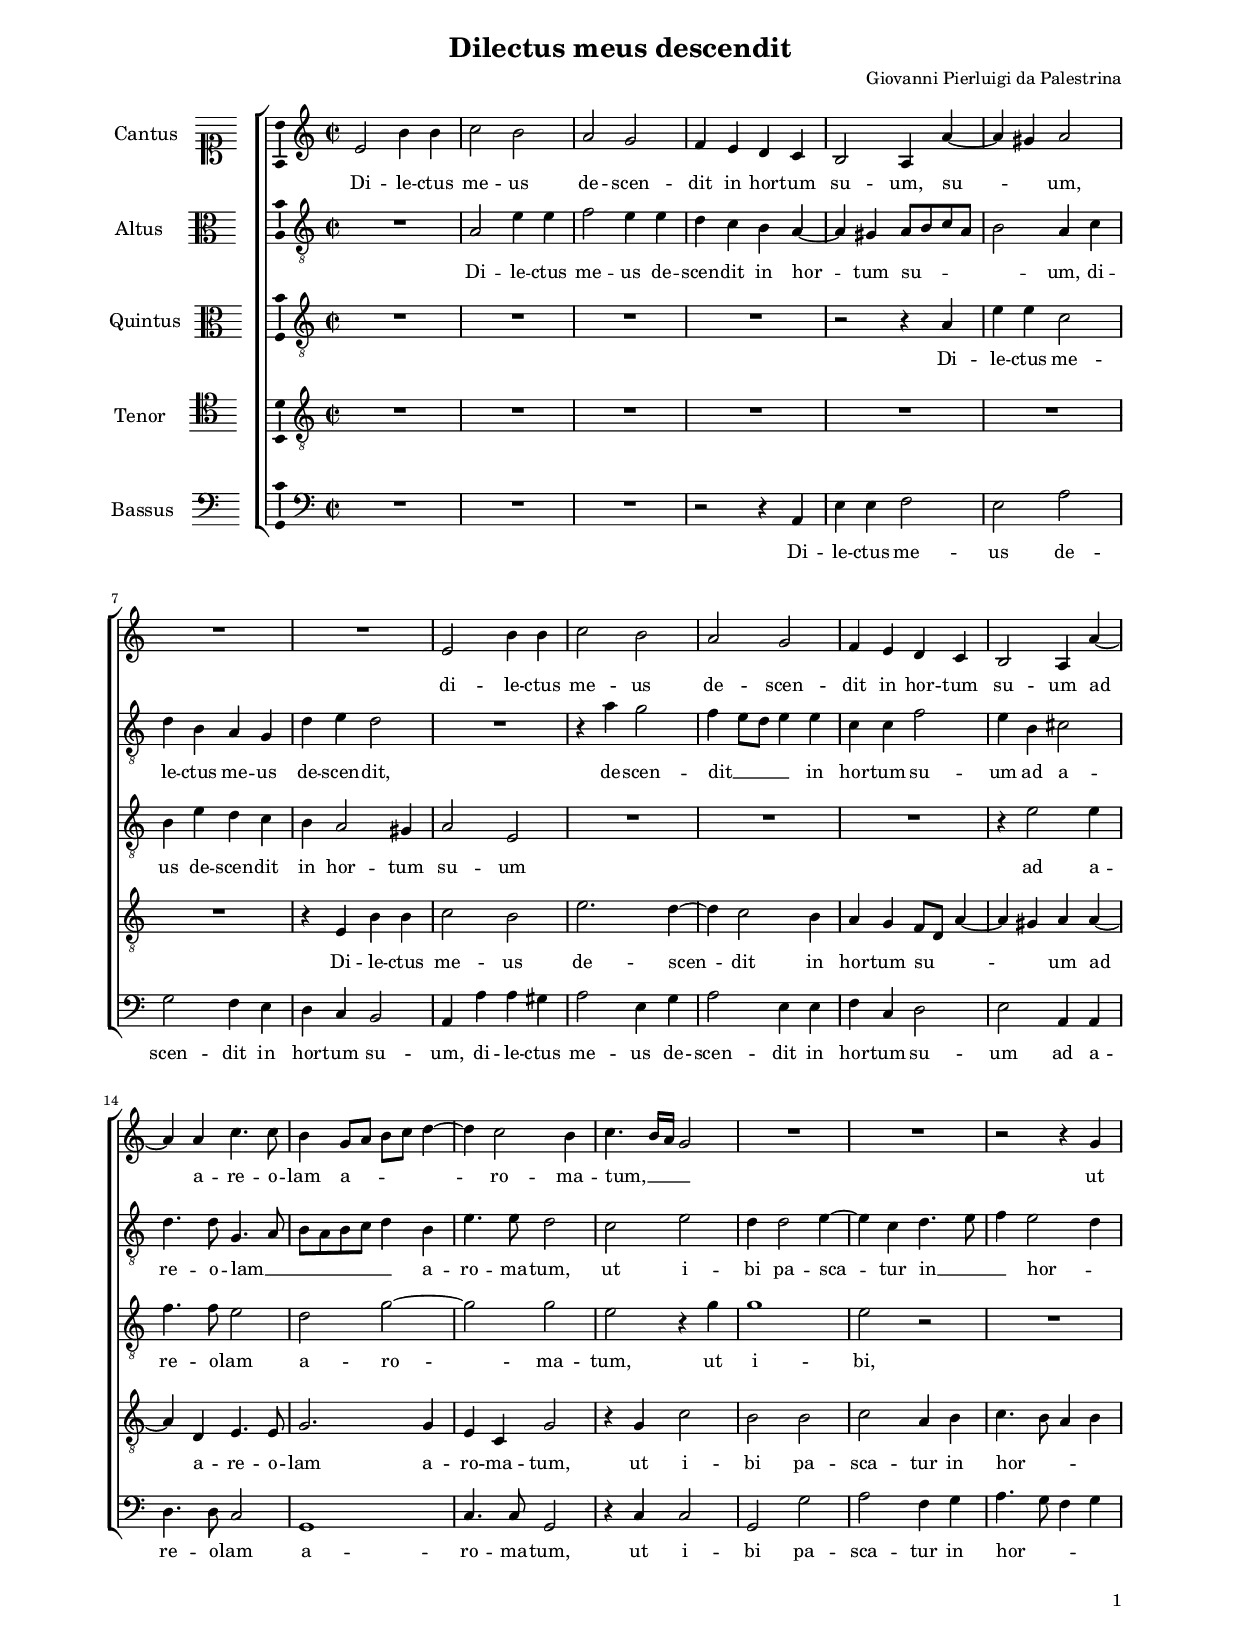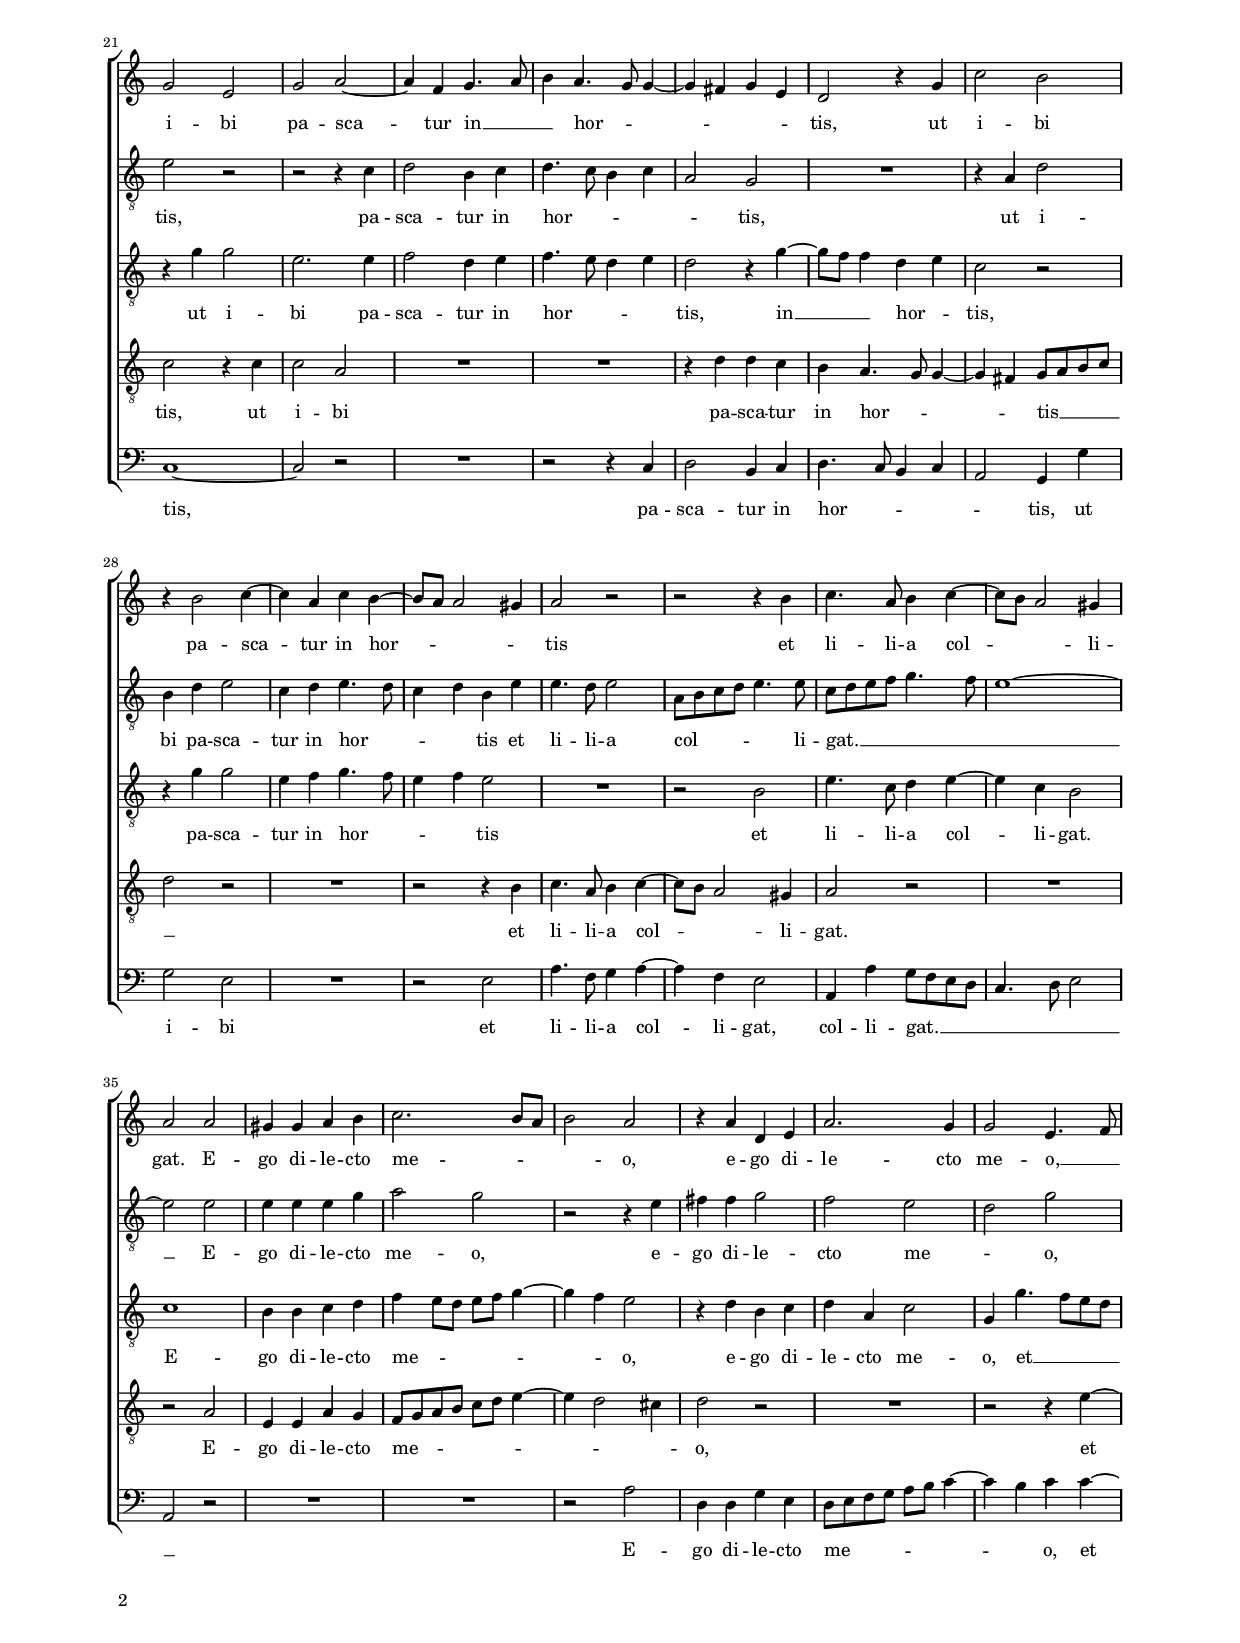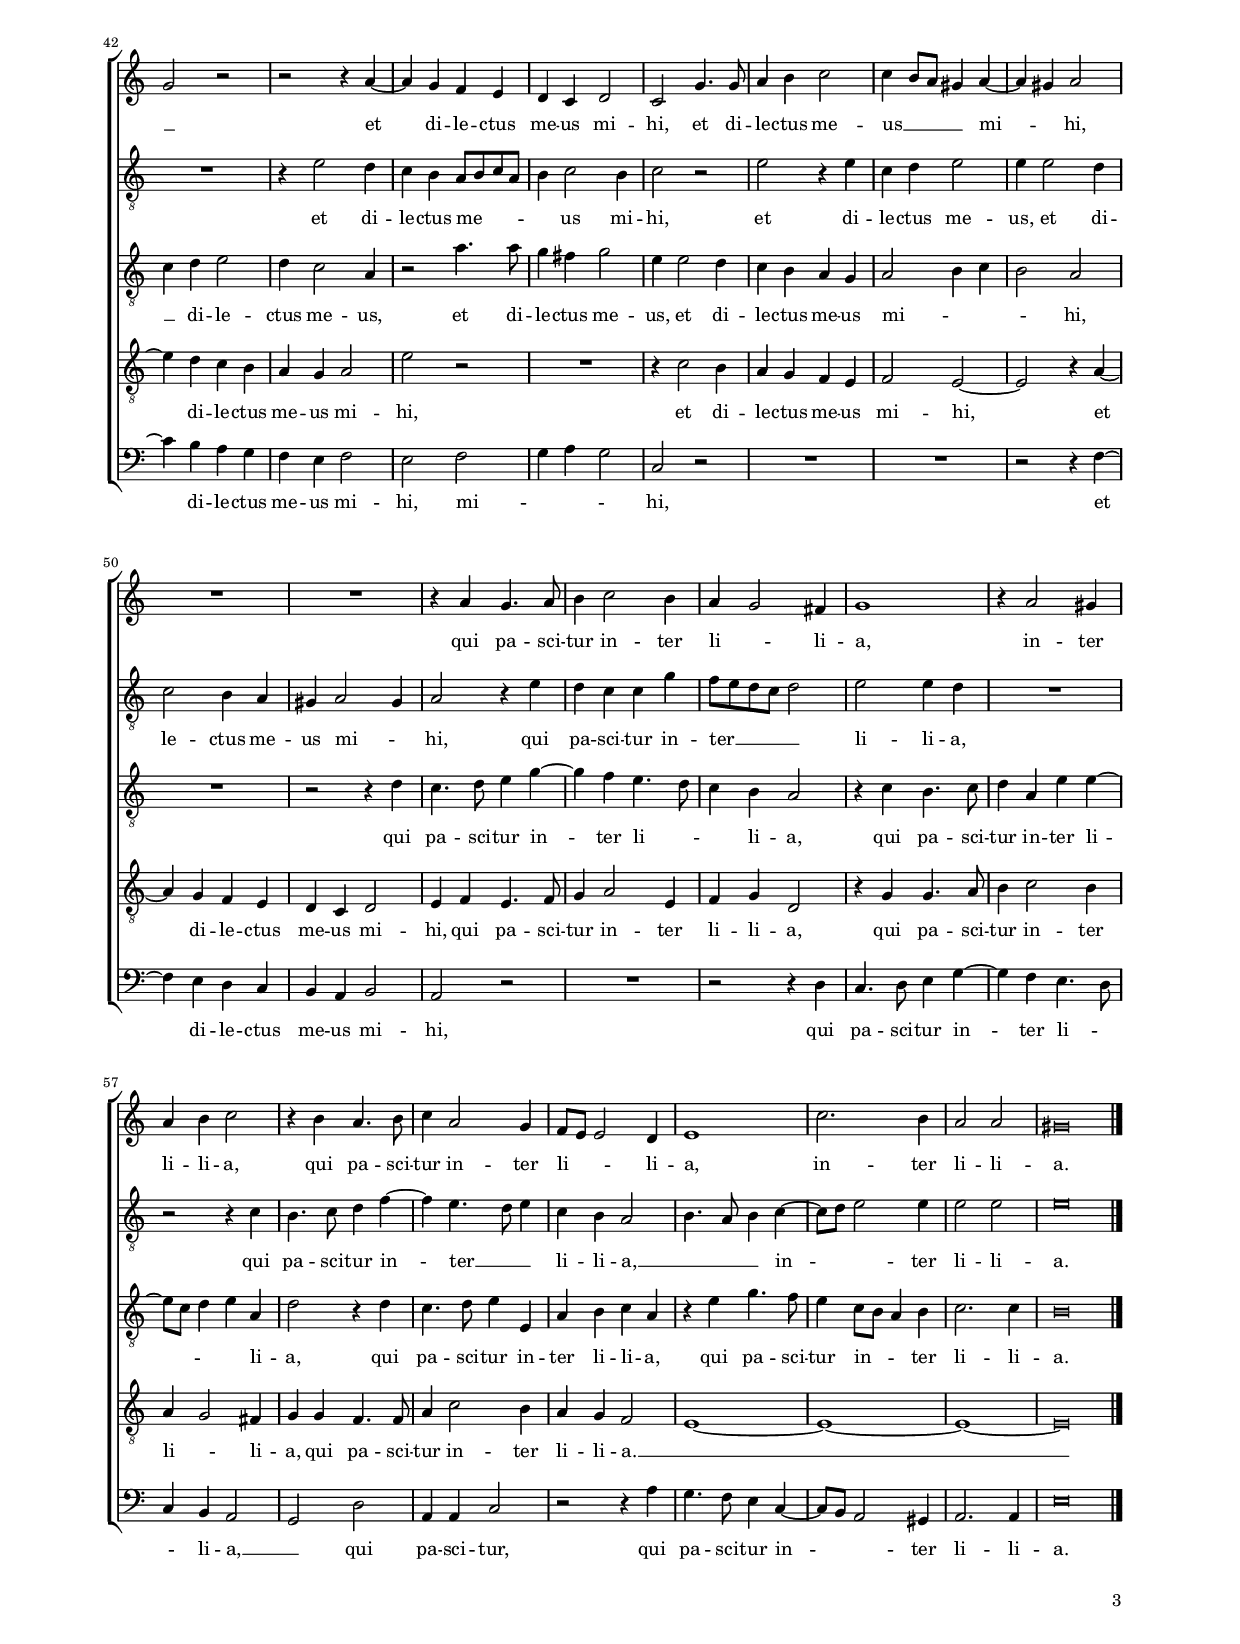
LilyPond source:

\header
{
  title="Dilectus meus descendit"
  composer="Giovanni Pierluigi da Palestrina"
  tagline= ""
}

\version "2.24.0"
\language deutsch
#(set-global-staff-size 15)
% #(set-default-paper-size "letter")
#(ly:set-option 'point-and-click #f)


\paper
	{
	top-margin = 1.8 \cm
	bottom-margin = 1.2 \cm
	left-margin = 2 \cm
	right-margin = 2 \cm
	ragged-bottom = ##f
	ragged-last-bottom = ##f
	print-page-number = ##f
	system-system-spacing = #'((basic-distance . 16) (minimum-distance . 14) (padding . 5) (strechability . 150))
	oddFooterMarkup=\markup   \fill-line { "" \fromproperty #'page:page-number-string }
	evenFooterMarkup=\markup  \fill-line { \fromproperty #'page:page-number-string "" }
	last-bottom-spacing = #'((basic-distance . 12) (minimum-distance . 7) (padding . 4))
	systems-per-page = 3
	page-count = 3
%	min-systems-per-page = 3
	markup-system-spacing.basic-distance = #12
	}

	
global = {
	\key c \major
	\time 2/2
	\set Score.tempoHideNote = ##t
	\tempo 4 = 95
	\skip 1*63
	\set Score.measureLength = #(ly:make-moment 2/1)
	\skip 1*2 \bar "|."
	}

	ficta = { \once \set suggestAccidentals = ##t }

	forget = #(define-music-function (music) (ly:music?) #{
		\accidentalStyle forget
		$music
		\accidentalStyle default
		#})



incipitcantus = \markup { \score {
	{
	\set Staff.instrumentName = \markup { \fontsize #1 "Cantus" }
	\key c \major
	\clef soprano
	s4 \bar ""
	}
	\layout  {
	raggedright = ##t
	indent = 1.6 \cm
	line-width = 2.4\cm
	\context { \Staff \remove Time_signature_engraver }
	\override Staff.Clef.Y-extent = #'(0 . 0)
	}} \hspace #1 }

      
incipitaltus = \markup { \score {
	{
	\set Staff.instrumentName = \markup { \fontsize #1 "Altus" }
	\key c \major
	\clef alto
	s4 \bar ""
	}
	\layout  {
	raggedright = ##t
	indent = 1.6 \cm
	line-width = 2.4\cm
	\context { \Staff \remove Time_signature_engraver }
	\override Staff.Clef.Y-extent = #'(0 . 0)
	}} \hspace #1 }
      
      
incipitquintus = \markup { \score {
	{
	\set Staff.instrumentName = \markup { \fontsize #1 "Quintus" }
	\key c \major
	\clef alto
	s4 \bar ""
	}
	\layout  {
	raggedright = ##t
	indent = 1.6 \cm
	line-width = 2.4\cm
	\context { \Staff \remove Time_signature_engraver }
	\override Staff.Clef.Y-extent = #'(0 . 0)
	}} \hspace #1 }
    

incipittenor = \markup { \score {
	{
	\set Staff.instrumentName = \markup { \fontsize #1 "Tenor" }
	\key c \major
	\clef tenor
	s4 \bar ""
	}
	\layout  {
	raggedright = ##t
	indent = 1.6 \cm
	line-width = 2.4\cm
	\context { \Staff \remove Time_signature_engraver }
	\override Staff.Clef.Y-extent = #'(0 . 0)
	}} \hspace #1 }
      
      
incipitbassus = \markup { \score {
	{
	\set Staff.instrumentName = \markup { \fontsize #1 "Bassus" }
	\key c \major
	\clef bass
	s4 \bar ""
	}
	\layout  {
	raggedright = ##t
	indent = 1.6 \cm
	line-width = 2.4\cm
	\context { \Staff \remove Time_signature_engraver }
	\override Staff.Clef.Y-extent = #'(0 . 0)
	}} \hspace #1 }


cantus =  \relative c''
	{
	e,2 h'4 h
	c2 h
	a2 g
	f4 e d c
%5
	h2 a4 a'~ |
	a4 gis a2
	R1
	R1
	e2 h'4 h
%10
	c2 h |
	a2 g
	f4 e d c
	h2 a4 a'~
	a4 a c4. c8
%15
	h4 g8 a h c d4~ |
	d4 c2 h4
	c4. h16 a g2
	R1
	R1
%20
	r2 r4 g |
	g2 e
	g2 a~
	a4 f g4. a8
	h4 a4. g8 g4~
%25
	g4 fis g e |
	d2 r4 g
	c2 h
	r4 h2 c4~
	c4 a c h~
%30
	h8 a a2 gis4 |
	a2 r
	r2 r4 h
	c4. a8 h4 c~
	c8 h a2 gis4
%35
	a2 a |
	gis4 gis a h
	c2. h8 a
	h2 a
	r4 a d, e
%40
	a2. g4 |
	g2 e4. f8
	g2 r
	r2 r4 a~
	a4 g f e
%45
	d4 c d2 |
	c2 g'4. g8
	a4 h c2
	c4 h8 a gis4 a~
	a4 gis a2
%50
	R1 |
	R1
	r4 a g4. a8
	h4 c2 h4
	a4 g2 fis4
%55
	g1 |
	r4 a2 gis4
	a4 h c2
	r4 h a4. h8
	c4 a2 g4
%60
	f8 e e2 d4 |
	e1
	c'2. h4
	a2 a
	gis\breve |
	}


altus =  \relative c'
	{
	R1
	a2 e'4 e
	f2 e4 e
	d4 c h a~
%5
	a4 gis a8 h c a |
	h2 a4 c
	d4 h a g
	d'4 e d2
	R1
%10
	r4 a' g2 |
	f4 e8 d e4 e
	c4 c f2
	e4 h cis2
	d4. d8 g,4. a8
%15
	h8 a h c d4 h |
	e4. e8 d2
	c2 e
	d4 d2 e4~
	e4 c d4. e8
%20
	f4 e2 d4 |
	e2 r
	r2 r4 c
	d2 h4 c
	d4. c8 h4 c 
%25
	a2 g |
	R1
	r4 a d2
	h4 d e2
	c4 d e4. d8
%30
	c4 d h e |
	e4. d8 e2
	a,8 h c d e4. e8
	c8 d e f g4. f8
	e1~
%35
	e2 e |
	e4 e e g
	a2 g
	r2 r4 e
	fis4 fis g2
%40
	f2 e |
	d2 g
	R1
	r4 e2 d4
	c4 h a8 h c a
%45
	h4 c2 h4 |
	c2 r
	e2 r4 e
	c4 d e2
	e4 e2 d4
%50
	c2 h4 a |
	gis4 a2 gis4
	a2 r4 e'
	d4 c c g'
	f8 e d c d2
%55
	e2 e4 d |
	R1
	r2 r4 c
	h4. c8 d4 f~
	f4 e4. d8 e4
%60
	c4 h a2 |
	h4. a8 h4 c~
	c8 d e2 e4
	e2 e
	e\breve |
	}


quintus =  \relative c'
	{
	R1
	R1
	R1
	R1
%5
	r2 r4 a |
	e'4 e c2
	h4 e d c
	h4 a2 gis4
	a2 e
%10
	R1 |
	R1
	R1
	r4 e'2 e4
	f4. f8 e2
%15
	d2 g~ |
	g2 g
	e2 r4 g
	g1
	e2 r
%20
	R1 |
	r4 g g2
	e2. e4
	f2 d4 e
	f4. e8 d4 e
%25
	d2 r4 g~ |
	g8 f f4 d e
	c2 r
	r4 g' g2
	e4 f g4. f8
%30
	e4 f e2 |
	R1
	r2 h
	e4. c8 d4 e~
	e4 c h2
%35
	c1 |
	h4 h c d
	f4 e8 d e f g4~
	g4 f e2
	r4 d h c
%40
	d4 a c2 |
	g4 g'4. f8 e d
	c4 d e2
	d4 c2 a4
	r2 a'4. a8
%45
	g4 fis g2 |
	e4 e2 d4
	c4 h a g
	a2 h4 c
	h2 a
%50
	R1 |
	r2 r4 d
	c4. d8 e4 g~
	g4 f e4. d8
	c4 h a2
%55
	r4 c h4. c8 |
	d4 a e' e~
	e8 c d4 e a,
	d2 r4 d
	c4. d8 e4 e,
%60
	a4 h c a |
	r4 e' g4. f8
	e4 c8 h a4 h
	c2. c4
	h\breve |
	}


tenor  =  \relative c'
	{
	R1
	R1
	R1
	R1
%5
	R1 |
	R1
	R1
	r4 e, h' h
	c2 h
%10
	e2. d4~ |
	d4 c2 h4
	a4 g f8 d a'4~
	a4 gis a a~
	a4 d, e4. e8
%15
	g2. g4 |
	e4 c g'2
	r4 g c2
	h2 h
	c2 a4 h
%20
	c4. h8 a4 h |
	c2 r4 c
	c2 a
	R1
	R1
%25
	r4 d d c |
	h4 a4. g8 g4~
	g4 fis g8 a h c
	d2 r
	R1
%30
	r2 r4 h |
	c4. a8 h4 c~
	c8 h a2 gis4
	a2 r
	R1
%35
	r2 a |
	e4 e a g
	f8 g a h c d e4~
	e4 d2 cis4
	d2 r
%40
	R1 |
	r2 r4 e~
	e4 d c h
	a4 g a2
	e'2 r
%45
	R1 |
	r4 c2 h4
	a4 g f e
	f2 e~
	e2 r4 a~
%50
	a4 g f e |
	d4 c d2
	e4 f e4. f8
	g4 a2 e4
	f4 g d2
%55
	r4 g g4. a8 |
	h4 c2 h4
	a4 g2 fis4
	g4 g f4. f8
	a4 c2 h4
%60
	a4 g f2 |
	e1~
	e1~
	e1~
	e\breve |
	}


bassus  =  \relative c
	{
	R1
	R1
	R1
	r2 r4 a
%5
	e'4 e f2 |
	e2 a
	g2 f4 e
	d4 c h2
	a4 a' a gis
%10
	a2 e4 g |
	a2 e4 e
	f4 c d2
	e2 a,4 a
	d4. d8 c2
%15
	g1 |
	c4. c8 g2
	r4 c c2
	g2 g'
	a2 f4 g
%20
	a4. g8 f4 g |
	c,1~
	c2 r
	R1
	r2 r4 c
%25
	d2 h4 c |
	d4. c8 h4 c
	a2 g4 g'
	g2 e
	R1
%30
	r2 e |
	a4. f8 g4 a~
	a4 f e2
	a,4 a' g8 f e d
	c4. d8 e2
%35
	a,2 r |
	R1
	R1
	r2 a'
	d,4 d g e
%40
	d8 e f g a h c4~ |
	c4 h c c~
	c4 h a g
	f4 e f2
	e2 f
%45
	g4 a g2 |
	c,2 r
	R1
	R1
	r2 r4 f~
%50
	f4 e d c |
	h4 a h2
	a2 r
	R1
	r2 r4 d
%55
	c4. d8 e4 g~ |
	g4 f e4. d8
	c4 h a2
	g2 d'
	a4 a c2
%60
	r2 r4 a' |
	g4. f8 e4 c~
	c8 h a2 gis4
	a2. a4
	e'\breve |
	}


lyricscantus = \lyricmode {
	Di -- le -- ctus me -- us de -- scen -- dit in hor -- tum su -- um,
	su -- _ um,
	di -- le -- ctus me -- us de -- scen -- dit in hor -- tum su -- um
	ad a -- re -- o -- lam a -- _ _ _ _ ro -- ma -- tum, __ _ _ _
	ut i -- bi pa -- sca -- tur in __ _ _ hor -- _ _ _ _ _ tis,
	ut i -- bi pa -- sca -- tur in hor -- _ _ _ tis
	et li -- li -- a col -- _ _ li -- gat.
	E -- go di -- le -- cto me -- _ _ _ o,
	e -- go di -- le -- cto me -- o, __ _ _
	et di -- le -- ctus me -- us mi -- hi,
	et di -- le -- ctus me -- us __ _ _ _ mi -- _ hi,
	qui pa -- sci -- tur in -- ter li -- _ li -- a,
	in -- ter li -- li -- a,
	qui pa -- sci -- tur in -- ter li -- _ _ li -- a,
	in -- ter li -- li -- a.
	}


lyricsaltus = \lyricmode {
	Di -- le -- ctus me -- us de -- scen -- dit in hor -- tum su -- _ _ _ _ um,
	di -- le -- ctus me -- us de -- scen -- dit,
	de -- scen -- dit __ _ _ _ in hor -- tum su -- um
	ad a -- re -- o -- lam __ _ _ _ _ _ _ a -- ro -- ma -- tum,
	ut i -- bi pa -- sca -- tur in __ _ _ hor -- _ tis,
	pa -- sca -- tur in hor -- _ _ _ _ tis,
	ut i -- bi pa -- sca -- tur in hor -- _ _ _ tis
	et li -- li -- a col -- _ _ _ _ li -- gat. __ _ _ _ _ _ _
	E -- go di -- le -- cto me -- o,
	e -- go di -- le -- cto me -- _ o,
	et di -- le -- ctus me -- _ _ _ _ us mi -- hi,
	et di -- le -- ctus me -- us,
	et di -- le -- ctus me -- us mi -- _ hi,
	qui pa -- sci -- tur in -- ter __ _ _ _ _ li -- li -- a,
	qui pa -- sci -- tur in -- ter __ _ _ li -- li -- a, __ _ _ _
	in -- _ _ ter li -- li -- a.
	}


lyricsquintus = \lyricmode {
	Di -- le -- ctus me -- us de -- scen -- dit in hor -- tum su -- um
	ad a -- re -- o -- lam a -- ro -- ma -- tum,
	ut i -- bi,
	ut i -- bi pa -- sca -- tur in hor -- _ _ _ tis,
	in __ _ _ hor -- _ tis,
	pa -- sca -- tur in hor -- _ _ _ tis
	et li -- li -- a col -- li -- gat.
	E -- go di -- le -- cto me -- _ _ _ _ _ _ o,
	e -- go di -- le -- cto me -- o,
	et __ _ _ _ _ di -- le -- ctus me -- us,
	et di -- le -- ctus me -- us,
	et di -- le -- ctus me -- us mi -- _ _ _ hi,
	qui pa -- sci -- tur in -- ter li -- _ _ li -- a,
	qui pa -- sci -- tur in -- ter li -- _ _ _ li -- a,
	qui pa -- sci -- tur in -- ter li -- li -- a,
	qui pa -- sci -- tur in -- _ _ ter li -- li -- a.
	}


lyricstenor = \lyricmode {
	Di -- le -- ctus me -- us de -- scen -- dit in hor -- tum su -- _ _ _ um
	ad a -- re -- o -- lam a -- ro -- ma -- tum,
	ut i -- bi pa -- sca -- tur in hor -- _ _ _ tis,
	ut i -- bi pa -- sca -- tur in hor -- _ _ _ tis __ _ _ _ _
	et li -- li -- a col -- _ _ li -- gat.
	E -- go di -- le -- cto me -- _ _ _ _ _ _ _ _ o,
	et di -- le -- ctus me -- us mi -- hi,
	et di -- le -- ctus me -- us mi -- hi,
	et di -- le -- ctus me -- us mi -- hi,
	qui pa -- sci -- tur in -- ter li -- li -- a,
	qui pa -- sci -- tur in -- ter li -- _ li -- a,
	qui pa -- sci -- tur in -- ter li -- li -- a. __ _
	}


lyricsbassus = \lyricmode {
	Di -- le -- ctus me -- us de -- scen -- dit in hor -- tum su -- um,
	di -- le -- ctus me -- us de -- scen -- dit in hor -- tum su -- um
	ad a -- re -- o -- lam a -- ro -- ma -- tum,
	ut i -- bi pa -- sca -- tur in hor -- _ _ _ tis,
	pa -- sca -- tur in hor -- _ _ _ _ tis,
	ut i -- bi
	et li -- li -- a col -- li -- gat,
	col -- li -- gat. __ _ _ _ _ _ _ _
	E -- go di -- le -- cto me -- _ _ _ _ _ _ _ o,
	et di -- le -- ctus me -- us mi -- hi,
	mi -- _ _ _ hi,
	et di -- le -- ctus me -- us mi -- hi,
	qui pa -- sci -- tur in -- ter li -- _ _ li -- a, __ _
	qui pa -- sci -- tur,
	qui pa -- sci -- tur in -- _ _ ter li -- li -- a.
	}


\score
{  
	% \transpose {
	\new ChoirStaff \with { \override StaffGrouper.staff-staff-spacing.basic-distance = #12 }
	<<

	\new Staff << \global
	\new Voice="v1" {
		\set Staff.instrumentName=\incipitcantus
%		\set Staff.instrumentName= "S"
		\set Staff.midiInstrument = "reed organ"
		\clef violin
		\cantus }
	\new Lyrics \lyricsto "v1" {\lyricscantus }
	>>


	\new Staff << \global
	\new Voice="v2" {
		\set Staff.instrumentName=\incipitaltus
%		\set Staff.instrumentName= "A"
		\set Staff.midiInstrument = "reed organ"
		\clef "G_8"
		\altus}
	\new Lyrics \lyricsto "v2" {\lyricsaltus }
	>>


	\new Staff << \global
	\new Voice="v5" {
		\set Staff.instrumentName=\incipitquintus
%		\set Staff.instrumentName= "Q"
		\set Staff.midiInstrument = "reed organ"
		\clef "G_8"
		\quintus}
	\new Lyrics \lyricsto "v5" {\lyricsquintus }
	>>

	\new Staff << \global
	\new Voice="v3" {
		\set Staff.instrumentName=\incipittenor
%		\set Staff.instrumentName= "T"
		\set Staff.midiInstrument = "reed organ"
		\clef "G_8"
		\tenor }
	\new Lyrics \lyricsto "v3" {\lyricstenor }
	>>


	\new Staff << \global
	\new Voice="v4" {
		\set Staff.instrumentName=\incipitbassus
%		\set Staff.instrumentName= "B"
		\set Staff.midiInstrument = "reed organ"
		\clef bass 
		\bassus }
	\new Lyrics \lyricsto "v4" {\lyricsbassus}
	>>

	>>
	% } % transpose

	\layout
	{
	indent = 2.5\cm
	\context { \Lyrics \override VerticalAxisGroup.nonstaff-relatedstaff-spacing.padding = #1.4 }
	\context { \Staff \override TimeSignature.break-visibility = #end-of-line-invisible }
	\context { \Staff \consists Ambitus_engraver }
	\context { \Score \override BarNumber.padding = #2 }
	\context { \Voice \override NoteHead.style = #'baroque }
	}

\midi
	{
	
	}

}


% EOF
